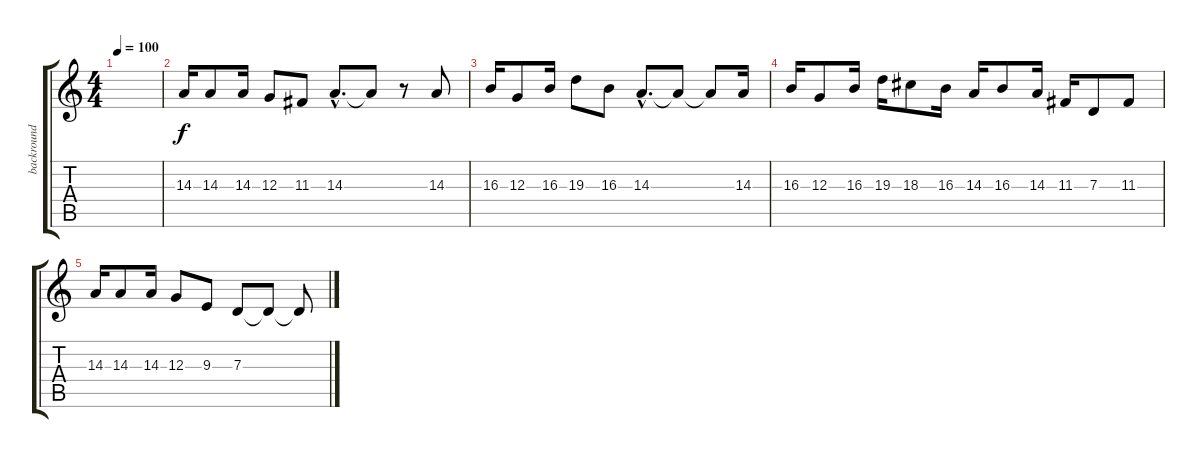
\track ("backround vocal" "backround ") {instrument choiraahs}
\staff {score tabs}
\tuning (E4 B3 G3 D3 A2 E2) {hide}
\ts (4 4)
\tempo 100
\clef g2
\ks c
|
14.3.16 14.3.8 14.3.16 12.3.8 11.3.8 14.3{hac}.8{d} 14.3{t}.8 r.8 14.3.8 |
16.3.16 12.3.8 16.3.16 19.3.8 16.3.8 14.3{hac}.8{d} 14.3{t}.8 14.3{t}.8 14.3.16 |
16.3.16 12.3.8 16.3.16 19.3.16 18.3.8 16.3.16 14.3.16 16.3.8 14.3.16 11.3.16 7.3.8 11.3.8 |
14.3.16 14.3.8 14.3.16 12.3.8 9.3.8 7.3.8 7.3{t}.8 7.3{t}.8
